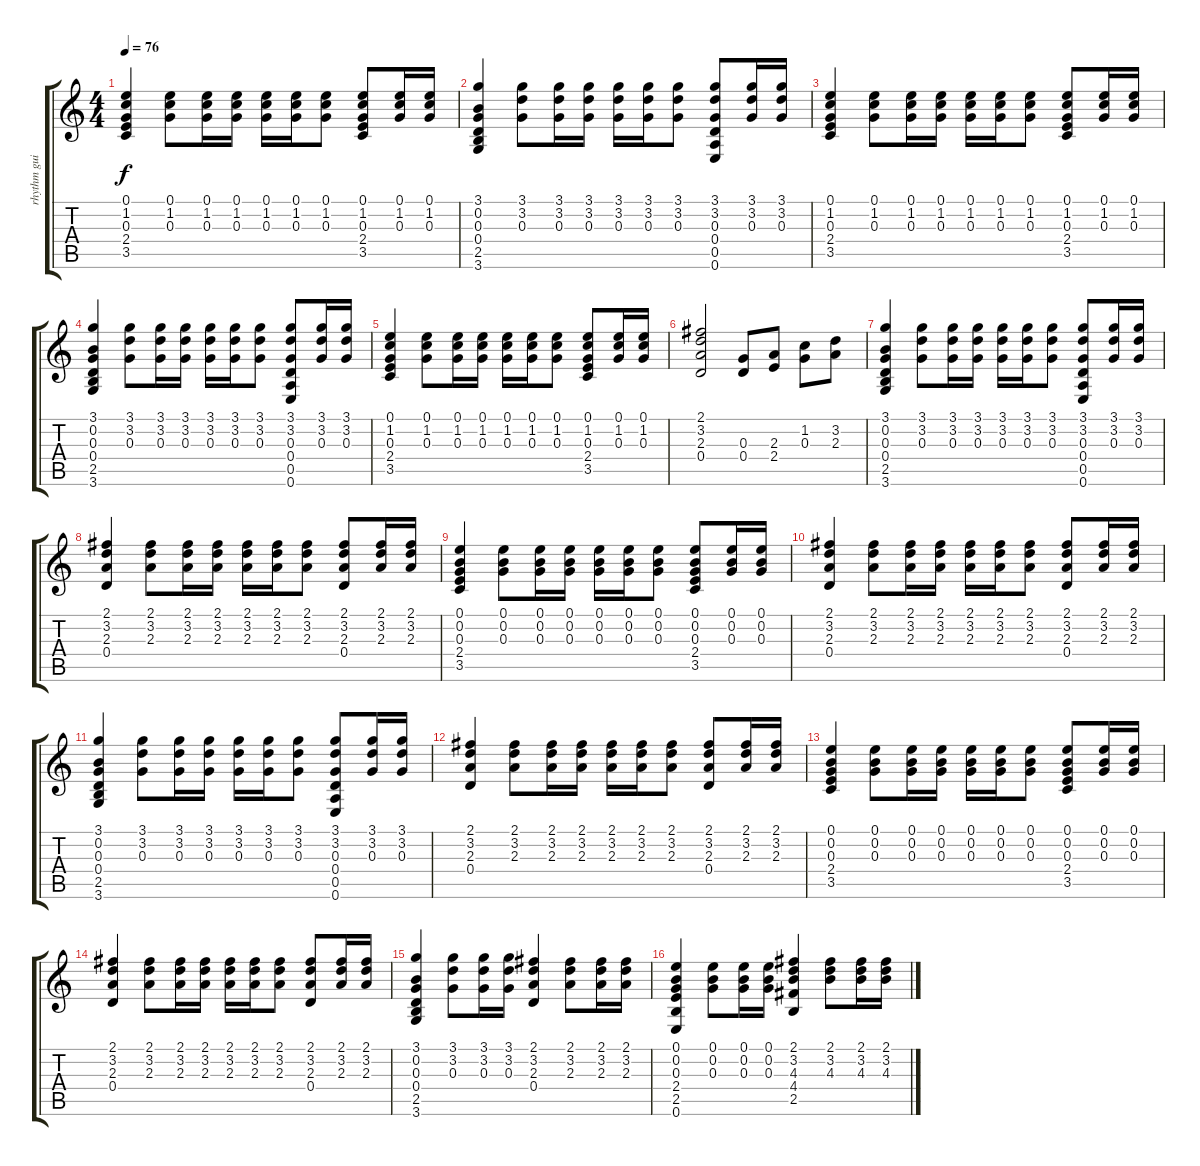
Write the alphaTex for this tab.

\track ("rhythm guitar" "rhythm gui") {instrument acousticguitarsteel}
\staff {score tabs}
\tuning (E4 B3 G3 D3 A2 E2) {hide}
\ts (4 4)
\tempo 76
\clef g2
\ks c
(0.1 1.2 0.3 2.4 3.5).4{dy f} (0.1 1.2 0.3).8 (0.1 1.2 0.3).16 (0.1 1.2 0.3).16 (0.1 1.2 0.3).16 (0.1 1.2 0.3).16 (0.1 1.2 0.3).8 (0.1 1.2 0.3 2.4 3.5).8 (0.1 1.2 0.3).16 (0.1 1.2 0.3).16 |
(3.1 0.2 0.3 0.4 2.5 3.6).4 (3.1 3.2 0.3).8 (3.1 3.2 0.3).16 (3.1 3.2 0.3).16 (3.1 3.2 0.3).16 (3.1 3.2 0.3).16 (3.1 3.2 0.3).8 (3.1 3.2 0.3 0.4 0.5 0.6).8 (3.1 3.2 0.3).16 (3.1 3.2 0.3).16 |
(0.1 1.2 0.3 2.4 3.5).4 (0.1 1.2 0.3).8 (0.1 1.2 0.3).16 (0.1 1.2 0.3).16 (0.1 1.2 0.3).16 (0.1 1.2 0.3).16 (0.1 1.2 0.3).8 (0.1 1.2 0.3 2.4 3.5).8 (0.1 1.2 0.3).16 (0.1 1.2 0.3).16 |
(3.1 0.2 0.3 0.4 2.5 3.6).4 (3.1 3.2 0.3).8 (3.1 3.2 0.3).16 (3.1 3.2 0.3).16 (3.1 3.2 0.3).16 (3.1 3.2 0.3).16 (3.1 3.2 0.3).8 (3.1 3.2 0.3 0.4 0.5 0.6).8 (3.1 3.2 0.3).16 (3.1 3.2 0.3).16 |
(0.1 1.2 0.3 2.4 3.5).4 (0.1 1.2 0.3).8 (0.1 1.2 0.3).16 (0.1 1.2 0.3).16 (0.1 1.2 0.3).16 (0.1 1.2 0.3).16 (0.1 1.2 0.3).8 (0.1 1.2 0.3 2.4 3.5).8 (0.1 1.2 0.3).16 (0.1 1.2 0.3).16 |
(2.1 3.2 2.3 0.4).2 (0.3 0.4).8 (2.3 2.4).8 (1.2 0.3).8 (3.2 2.3).8 |
(3.1 0.2 0.3 0.4 2.5 3.6).4 (3.1 3.2 0.3).8 (3.1 3.2 0.3).16 (3.1 3.2 0.3).16 (3.1 3.2 0.3).16 (3.1 3.2 0.3).16 (3.1 3.2 0.3).8 (3.1 3.2 0.3 0.4 0.5 0.6).8 (3.1 3.2 0.3).16 (3.1 3.2 0.3).16 |
(2.1 3.2 2.3 0.4).4 (2.1 3.2 2.3).8 (2.1 3.2 2.3).16 (2.1 3.2 2.3).16 (2.1 3.2 2.3).16 (2.1 3.2 2.3).16 (2.1 3.2 2.3).8 (2.1 3.2 2.3 0.4).8 (2.1 3.2 2.3).16 (2.1 3.2 2.3).16 |
(0.1 0.2 0.3 2.4 3.5).4 (0.1 0.2 0.3).8 (0.1 0.2 0.3).16 (0.1 0.2 0.3).16 (0.1 0.2 0.3).16 (0.1 0.2 0.3).16 (0.1 0.2 0.3).8 (0.1 0.2 0.3 2.4 3.5).8 (0.1 0.2 0.3).16 (0.1 0.2 0.3).16 |
(2.1 3.2 2.3 0.4).4 (2.1 3.2 2.3).8 (2.1 3.2 2.3).16 (2.1 3.2 2.3).16 (2.1 3.2 2.3).16 (2.1 3.2 2.3).16 (2.1 3.2 2.3).8 (2.1 3.2 2.3 0.4).8 (2.1 3.2 2.3).16 (2.1 3.2 2.3).16 |
(3.1 0.2 0.3 0.4 2.5 3.6).4 (3.1 3.2 0.3).8 (3.1 3.2 0.3).16 (3.1 3.2 0.3).16 (3.1 3.2 0.3).16 (3.1 3.2 0.3).16 (3.1 3.2 0.3).8 (3.1 3.2 0.3 0.4 0.5 0.6).8 (3.1 3.2 0.3).16 (3.1 3.2 0.3).16 |
(2.1 3.2 2.3 0.4).4 (2.1 3.2 2.3).8 (2.1 3.2 2.3).16 (2.1 3.2 2.3).16 (2.1 3.2 2.3).16 (2.1 3.2 2.3).16 (2.1 3.2 2.3).8 (2.1 3.2 2.3 0.4).8 (2.1 3.2 2.3).16 (2.1 3.2 2.3).16 |
(0.1 0.2 0.3 2.4 3.5).4 (0.1 0.2 0.3).8 (0.1 0.2 0.3).16 (0.1 0.2 0.3).16 (0.1 0.2 0.3).16 (0.1 0.2 0.3).16 (0.1 0.2 0.3).8 (0.1 0.2 0.3 2.4 3.5).8 (0.1 0.2 0.3).16 (0.1 0.2 0.3).16 |
(2.1 3.2 2.3 0.4).4 (2.1 3.2 2.3).8 (2.1 3.2 2.3).16 (2.1 3.2 2.3).16 (2.1 3.2 2.3).16 (2.1 3.2 2.3).16 (2.1 3.2 2.3).8 (2.1 3.2 2.3 0.4).8 (2.1 3.2 2.3).16 (2.1 3.2 2.3).16 |
(3.1 0.2 0.3 0.4 2.5 3.6).4 (3.1 3.2 0.3).8 (3.1 3.2 0.3).16 (3.1 3.2 0.3).16 (2.1 3.2 2.3 0.4).4 (2.1 3.2 2.3).8 (2.1 3.2 2.3).16 (2.1 3.2 2.3).16 |
(0.1 0.2 0.3 2.4 2.5 0.6).4 (0.1 0.2 0.3).8 (0.1 0.2 0.3).16 (0.1 0.2 0.3).16 (2.1 3.2 4.3 4.4 2.5).4 (2.1 3.2 4.3).8 (2.1 3.2 4.3).16 (2.1 3.2 4.3).16
